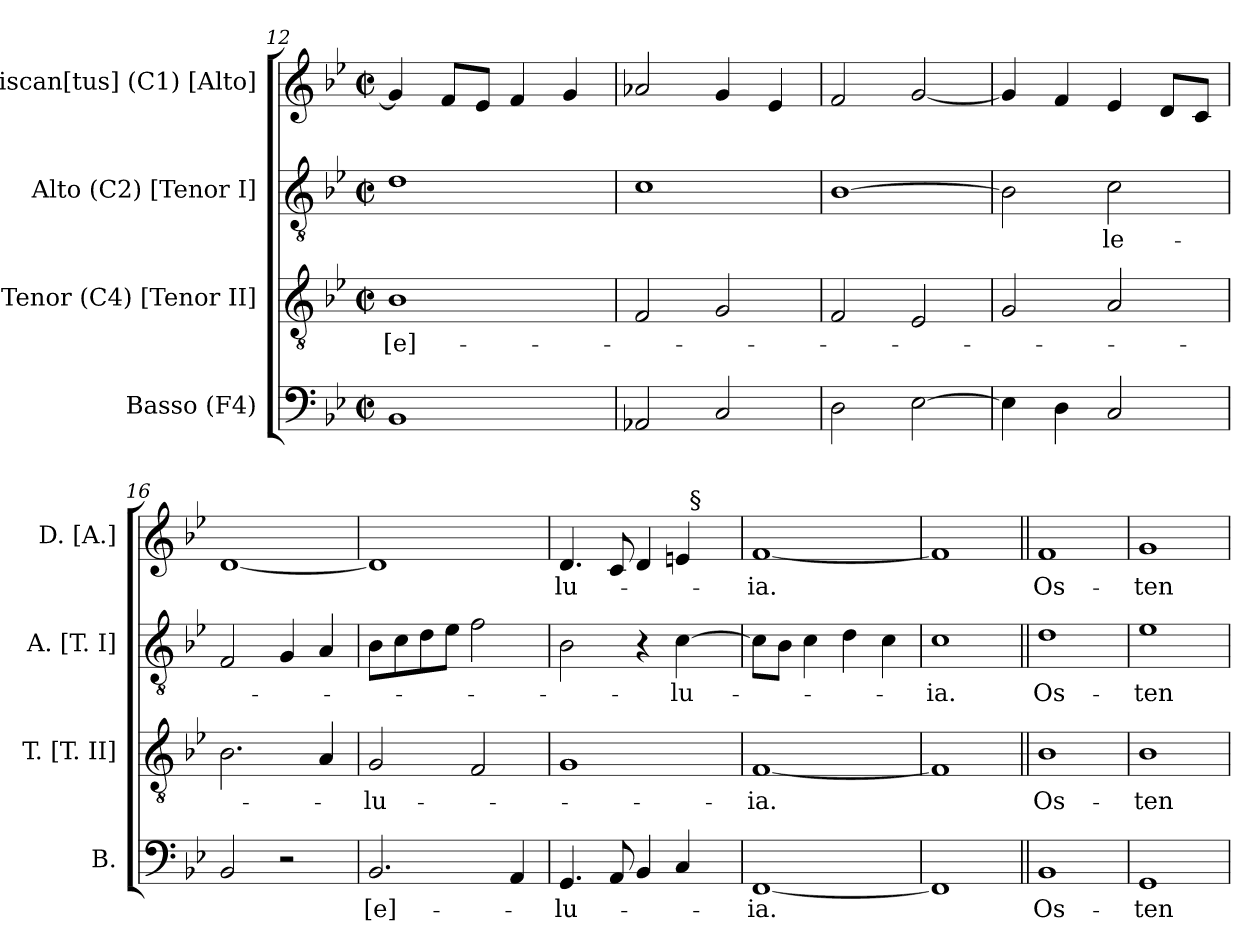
**kern	**text	**kern	**text	**kern	**text	**kern	**text
*part4	*part4	*part3	*part3	*part2	*part2	*part1	*part1
*staff4	*staff4	*staff3	*staff3	*staff2	*staff2	*staff1	*staff1
*I"Basso (F4)	*	*I"Tenor (C4) [Tenor II]	*	*I"Alto (C2) [Tenor I]	*	*I"Discan[tus] (C1) [Alto]	*
*I'B.	*	*I'T. [T. II]	*	*I'A. [T. I]	*	*I'D. [A.]	*
*clefF4	*	*clefGv2	*	*clefGv2	*	*clefG2	*
*	*	*ITrd7c12	*	*ITrd7c12	*	*	*
*k[b-e-]	*	*k[b-e-]	*	*k[b-e-]	*	*k[b-e-]	*
*B-:	*	*B-:	*	*B-:	*	*B-:	*
*M2/2	*	*M2/2	*	*M2/2	*	*M2/2	*
*met(c|)	*	*met(c|)	*	*met(c|)	*	*met(c|)	*
=12	=12	=12	=12	=12	=12	=12	=12
!	!	!	!LO:LY:b:color=#000000	!	!	!	!
1BB-i	.	1BB-i	-[e]-	1Di	.	4gi/]	.
.	.	.	.	.	.	8fi/L	.
.	.	.	.	.	.	8e-i/J	.
.	.	.	.	.	.	4fi/	.
.	.	.	.	.	.	4gi/	.
=13	=13	=13	=13	=13	=13	=13	=13
2AA-Xi/	.	2FFi/	.	1Ci	.	2a-Xi/	.
2Ci/	.	2GGi/	.	.	.	4gi/	.
.	.	.	.	.	.	4e-i/	.
=14	=14	=14	=14	=14	=14	=14	=14
2Di\	.	2FFi/	.	[>1BB-i	.	2fi/	.
[>2E-i\	.	2EE-i/	.	.	.	[<2gi/	.
!!LO:PB:g=z
=15	=15	=15	=15	=15	=15	=15	=15
4E-i\]	.	2GGi/	.	2BB-i\]	.	4gi/]	.
4Di\	.	.	.	.	.	4fi/	.
!	!	!	!	!	!LO:LY:b:color=#000000	!	!
2Ci/	.	2AAi/	.	2Ci\	-le-	4e-i/	.
.	.	.	.	.	.	8di/L	.
.	.	.	.	.	.	8ci/J	.
=16	=16	=16	=16	=16	=16	=16	=16
2BB-i/	.	2.BB-i\	.	2FFi/	.	[<1di	.
2r	.	.	.	4GGi/	.	.	.
.	.	4AAi/	.	4AAi/	.	.	.
=17	=17	=17	=17	=17	=17	=17	=17
!	!LO:LY:b:color=#000000	!	!	!	!	!	!
!	!	!	!LO:LY:b:color=#000000	!	!	!	!
2.BB-i/	-[e]-	2GGi/	-lu-	8BB-i\L	.	1di]	.
.	.	.	.	8Ci\	.	.	.
.	.	.	.	8Di\	.	.	.
.	.	.	.	8E-i\J	.	.	.
.	.	2FFi/	.	2Fi\	.	.	.
4AAi/	.	.	.	.	.	.	.
=18	=18	=18	=18	=18	=18	=18	=18
!	!LO:LY:b:color=#000000	!	!	!	!	!	!
!	!	!	!	!	!	!	!LO:LY:b:color=#000000
*	*	*	*	*	*	*^	*
4.GGi/	-lu-	1GGi	.	2BB-i\	.	4.di/	2ryy	-lu-
8AAi/	.	.	.	.	.	8ci/	.	.
4BB-i/	.	.	.	4r	.	4di/	4ryy	.
!	!	!	!	!	!LO:LY:b:color=#000000	!	!	!
4Ci/	.	.	.	[>4Ci\	-lu-	4ei/	32ryy	.
.	.	.	.	.	.	.	256ryy	.
!	!	!	!	!	!	!	!LO:TX:a:t=§	!
.	.	.	.	.	.	.	8ryy	.
.	.	.	.	.	.	.	16ryy	.
.	.	.	.	.	.	.	64..ryy	.
*	*	*	*	*	*	*v	*v	*
=19	=19	=19	=19	=19	=19	=19	=19
*	*	*	*	*	*	*^	*
!	!LO:LY:b:color=#000000	!	!	!	!	!	!	!
*	*	*	*	*	*	*v	*v	*
*	*	*	*	*	*	*^	*
!	!	!	!LO:LY:b:color=#000000	!	!	!	!	!
*	*	*	*	*	*	*v	*v	*
*	*	*	*	*	*	*^	*
!	!	!	!	!	!	!	!	!LO:LY:b:color=#000000
*	*	*	*	*	*	*v	*v	*
[<1FFi	-ia.	[<1FFi	-ia.	8Ci\L]	.	[<1fi	-ia.
.	.	.	.	8BB-i\J	.	.	.
.	.	.	.	4Ci\	.	.	.
.	.	.	.	4Di\	.	.	.
.	.	.	.	4Ci\	.	.	.
=20	=20	=20	=20	=20	=20	=20	=20
!	!	!	!	!	!LO:LY:b:color=#000000	!	!
1FFi]	.	1FFi]	.	1Ci	-ia.	1fi]	.
!!LO:LB:g=z
=21||	=21||	=21||	=21||	=21||	=21||	=21||	=21||
!	!LO:LY:b:color=#000000	!	!	!	!	!	!
!	!	!	!LO:LY:b:color=#000000	!	!	!	!
!	!	!	!	!	!LO:LY:b:color=#000000	!	!
!	!	!	!	!	!	!	!LO:LY:b:color=#000000
1BB-i	Os-	1BB-i	Os-	1Di	Os-	1fi	Os-
=22	=22	=22	=22	=22	=22	=22	=22
!	!LO:LY:b:color=#000000	!	!	!	!	!	!
!	!	!	!LO:LY:b:color=#000000	!	!	!	!
!	!	!	!	!	!LO:LY:b:color=#000000	!	!
!	!	!	!	!	!	!	!LO:LY:b:color=#000000
1GGi	-ten-	1BB-i	-ten-	1E-i	-ten-	1gi	-ten-
=	=	=	=	=	=	=	=
*-	*-	*-	*-	*-	*-	*-	*-
